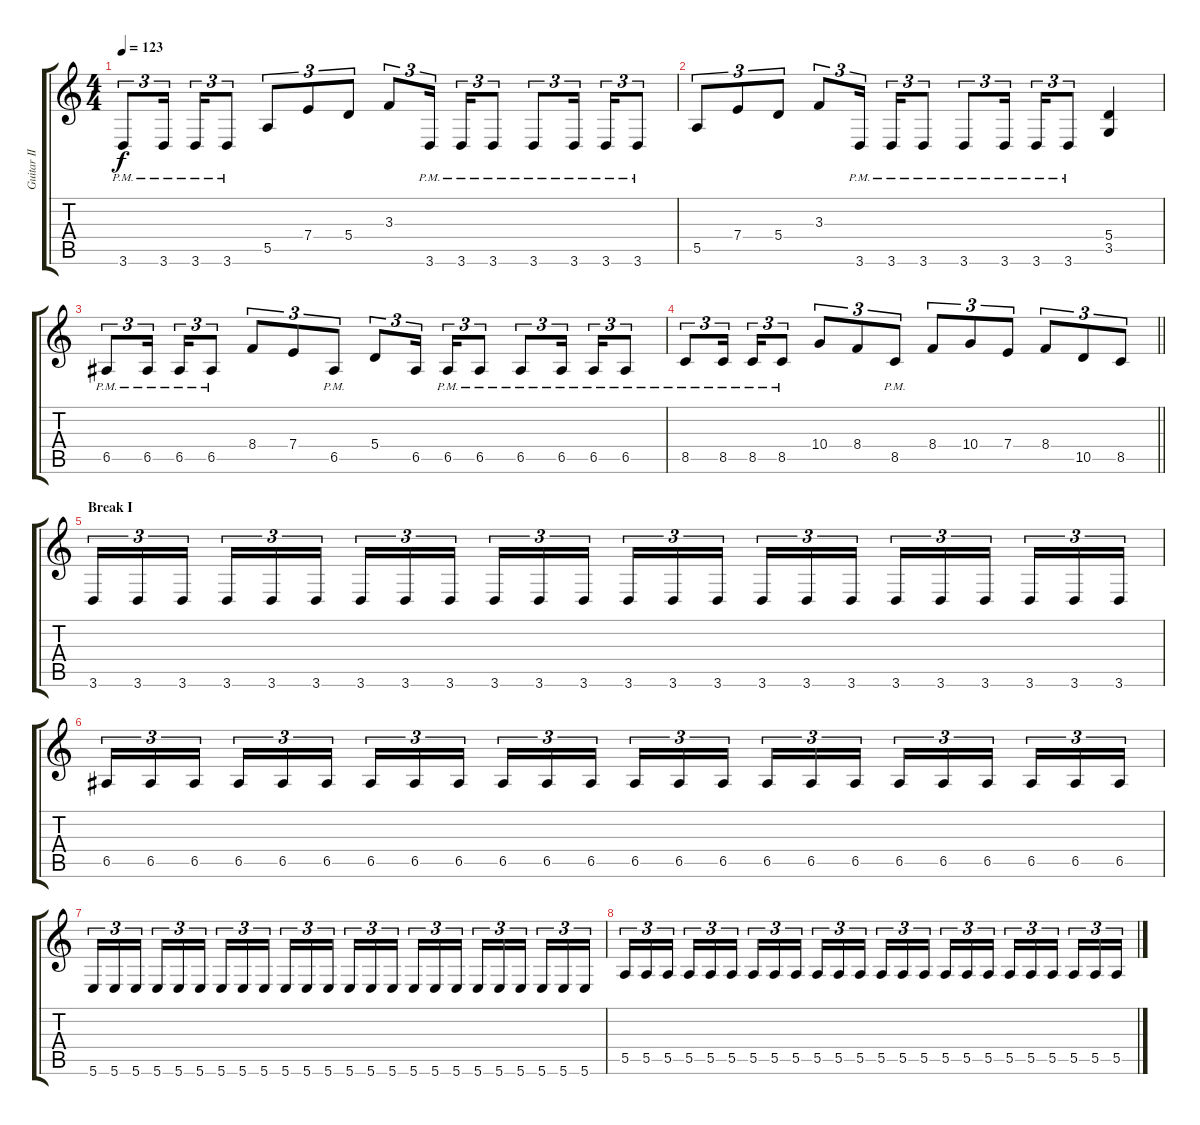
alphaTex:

\track ("Guitar II" "Guitar II") {instrument distortionguitar}
\staff {score tabs}
\tuning (B3 Gb3 D3 A2 E2 B1) {hide}
\ts (4 4)
\tempo 123
\clef g2
\ks c
3.6{pm}.8{tu (3 2) dy f} 3.6{pm}.16{tu (3 2) beam splitsecondary} 3.6{pm}.16{tu (3 2)} 3.6{pm}.8{tu (3 2)} 5.5.8{tu (3 2)} 7.4.8{tu (3 2)} 5.4.8{tu (3 2)} 3.3.8{tu (3 2)} 3.6{pm}.16{tu (3 2) beam splitsecondary} 3.6{pm}.16{tu (3 2)} 3.6{pm}.8{tu (3 2)} 3.6{pm}.8{tu (3 2)} 3.6{pm}.16{tu (3 2) beam splitsecondary} 3.6{pm}.16{tu (3 2)} 3.6{pm}.8{tu (3 2)} |
5.5.8{tu (3 2)} 7.4.8{tu (3 2)} 5.4.8{tu (3 2)} 3.3.8{tu (3 2)} 3.6{pm}.16{tu (3 2) beam splitsecondary} 3.6{pm}.16{tu (3 2)} 3.6{pm}.8{tu (3 2)} 3.6{pm}.8{tu (3 2)} 3.6{pm}.16{tu (3 2) beam splitsecondary} 3.6{pm}.16{tu (3 2)} 3.6{pm}.8{tu (3 2)} (5.4 3.5).4 |
6.5{pm}.8{tu (3 2)} 6.5{pm}.16{tu (3 2) beam splitsecondary} 6.5{pm}.16{tu (3 2)} 6.5{pm}.8{tu (3 2)} 8.4.8{tu (3 2)} 7.4.8{tu (3 2)} 6.5{pm}.8{tu (3 2)} 5.4.8{tu (3 2)} 6.5.16{tu (3 2) beam splitsecondary} 6.5{pm}.16{tu (3 2)} 6.5{pm}.8{tu (3 2)} 6.5{pm}.8{tu (3 2)} 6.5{pm}.16{tu (3 2) beam splitsecondary} 6.5{pm}.16{tu (3 2)} 6.5{pm}.8{tu (3 2)} |
\barLineRight lightlight
8.5{pm}.8{tu (3 2)} 8.5{pm}.16{tu (3 2) beam splitsecondary} 8.5{pm}.16{tu (3 2)} 8.5{pm}.8{tu (3 2)} 10.4.8{tu (3 2)} 8.4.8{tu (3 2)} 8.5{pm}.8{tu (3 2)} 8.4.8{tu (3 2)} 10.4.8{tu (3 2)} 7.4.8{tu (3 2)} 8.4.8{tu (3 2)} 10.5.8{tu (3 2)} 8.5.8{tu (3 2)} |
\section ("" "Break I")
3.6.16{tu (3 2)} 3.6.16{tu (3 2)} 3.6.16{tu (3 2) beam splitsecondary} 3.6.16{tu (3 2)} 3.6.16{tu (3 2)} 3.6.16{tu (3 2)} 3.6.16{tu (3 2)} 3.6.16{tu (3 2)} 3.6.16{tu (3 2) beam splitsecondary} 3.6.16{tu (3 2)} 3.6.16{tu (3 2)} 3.6.16{tu (3 2)} 3.6.16{tu (3 2)} 3.6.16{tu (3 2)} 3.6.16{tu (3 2) beam splitsecondary} 3.6.16{tu (3 2)} 3.6.16{tu (3 2)} 3.6.16{tu (3 2)} 3.6.16{tu (3 2)} 3.6.16{tu (3 2)} 3.6.16{tu (3 2) beam splitsecondary} 3.6.16{tu (3 2)} 3.6.16{tu (3 2)} 3.6.16{tu (3 2)} |
6.5.16{tu (3 2)} 6.5.16{tu (3 2)} 6.5.16{tu (3 2) beam splitsecondary} 6.5.16{tu (3 2)} 6.5.16{tu (3 2)} 6.5.16{tu (3 2)} 6.5.16{tu (3 2)} 6.5.16{tu (3 2)} 6.5.16{tu (3 2) beam splitsecondary} 6.5.16{tu (3 2)} 6.5.16{tu (3 2)} 6.5.16{tu (3 2)} 6.5.16{tu (3 2)} 6.5.16{tu (3 2)} 6.5.16{tu (3 2) beam splitsecondary} 6.5.16{tu (3 2)} 6.5.16{tu (3 2)} 6.5.16{tu (3 2)} 6.5.16{tu (3 2)} 6.5.16{tu (3 2)} 6.5.16{tu (3 2) beam splitsecondary} 6.5.16{tu (3 2)} 6.5.16{tu (3 2)} 6.5.16{tu (3 2)} |
5.6.16{tu (3 2)} 5.6.16{tu (3 2)} 5.6.16{tu (3 2) beam splitsecondary} 5.6.16{tu (3 2)} 5.6.16{tu (3 2)} 5.6.16{tu (3 2)} 5.6.16{tu (3 2)} 5.6.16{tu (3 2)} 5.6.16{tu (3 2) beam splitsecondary} 5.6.16{tu (3 2)} 5.6.16{tu (3 2)} 5.6.16{tu (3 2)} 5.6.16{tu (3 2)} 5.6.16{tu (3 2)} 5.6.16{tu (3 2) beam splitsecondary} 5.6.16{tu (3 2)} 5.6.16{tu (3 2)} 5.6.16{tu (3 2)} 5.6.16{tu (3 2)} 5.6.16{tu (3 2)} 5.6.16{tu (3 2) beam splitsecondary} 5.6.16{tu (3 2)} 5.6.16{tu (3 2)} 5.6.16{tu (3 2)} |
5.5.16{tu (3 2)} 5.5.16{tu (3 2)} 5.5.16{tu (3 2) beam splitsecondary} 5.5.16{tu (3 2)} 5.5.16{tu (3 2)} 5.5.16{tu (3 2)} 5.5.16{tu (3 2)} 5.5.16{tu (3 2)} 5.5.16{tu (3 2) beam splitsecondary} 5.5.16{tu (3 2)} 5.5.16{tu (3 2)} 5.5.16{tu (3 2)} 5.5.16{tu (3 2)} 5.5.16{tu (3 2)} 5.5.16{tu (3 2) beam splitsecondary} 5.5.16{tu (3 2)} 5.5.16{tu (3 2)} 5.5.16{tu (3 2)} 5.5.16{tu (3 2)} 5.5.16{tu (3 2)} 5.5.16{tu (3 2) beam splitsecondary} 5.5.16{tu (3 2)} 5.5.16{tu (3 2)} 5.5.16{tu (3 2)}
